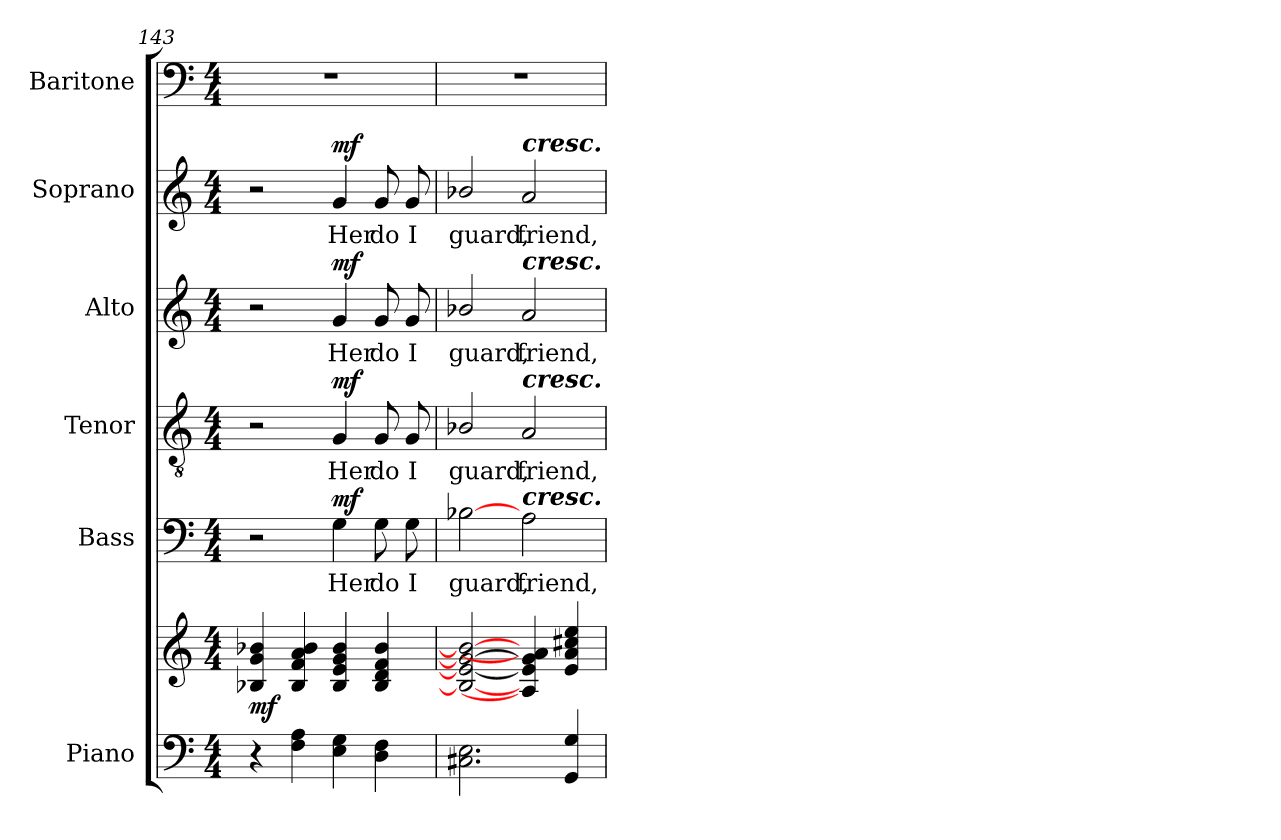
**kern	**kern	**dynam	**kern	**text	**dynam	**kern	**text	**dynam	**kern	**text	**dynam	**kern	**text	**dynam	**kern
*part6	*part6	*part6	*part5	*part5	*part5	*part4	*part4	*part4	*part3	*part3	*part3	*part2	*part2	*part2	*part1
*staff7	*staff6	*staff6/7	*staff5	*staff5	*staff5	*staff4	*staff4	*staff4	*staff3	*staff3	*staff3	*staff2	*staff2	*staff2	*staff1
*I"Piano	*	*	*I"Bass	*	*	*I"Tenor	*	*	*I"Alto	*	*	*I"Soprano	*	*	*I"Baritone
*	*	*	*I'B	*	*	*I'T	*	*	*I'A	*	*	*I'S	*	*	*
!!LO:LB:g=z
*clefF4	*clefG2	*	*clefF4	*	*	*clefGv2	*	*	*clefG2	*	*	*clefG2	*	*	*clefF4
*k[]	*k[]	*	*k[]	*	*	*k[]	*	*	*k[]	*	*	*k[]	*	*	*k[]
*C:	*C:	*	*C:	*	*	*C:	*	*	*C:	*	*	*C:	*	*	*C:
*M4/4	*M4/4	*	*M4/4	*	*	*M4/4	*	*	*M4/4	*	*	*M4/4	*	*	*M4/4
=143	=143	=143	=143	=143	=143	=143	=143	=143	=143	=143	=143	=143	=143	=143	=143
!	!	!LO:DY:b	!	!	!	!	!	!	!	!	!	!	!	!	!
4r	4B-X 4g 4b-X	mf	2r	.	.	2r	.	.	2r	.	.	2r	.	.	1r
4F 4A	4B- 4f 4a 4b-	.	.	.	.	.	.	.	.	.	.	.	.	.	.
!	!	!	!	!LO:LY:b	!LO:DY:b	!	!LO:LY:b	!LO:DY:b	!	!LO:LY:b	!LO:DY:b	!	!LO:LY:b	!LO:DY:b	!
4E 4G	4B- 4e 4g 4b-	.	4G	Her	mf	4G	Her	mf	4g	Her	mf	4g	Her	mf	.
!	!	!	!	!LO:LY:b	!	!	!LO:LY:b	!	!	!LO:LY:b	!	!	!LO:LY:b	!	!
4D 4F	4B- 4d 4f 4b-	.	8G	do	.	8G	do	.	8g	do	.	8g	do	.	.
!	!	!	!	!LO:LY:b	!	!	!LO:LY:b	!	!	!LO:LY:b	!	!	!LO:LY:b	!	!
.	.	.	8G	I	.	8G	I	.	8g	I	.	8g	I	.	.
=144	=144	=144	=144	=144	=144	=144	=144	=144	=144	=144	=144	=144	=144	=144	=144
!	!	!	!	!LO:LY:b	!	!	!LO:LY:b	!	!	!LO:LY:b	!	!	!LO:LY:b	!	!
2.C#X 2.E	2B-_ 2e_ 2g_ 2b-_	.	[2B-X	guard,	.	2B-X/	guard,	.	2b-X/	guard,	.	2b-X/	guard,	.	1r
!	!	!	!	!	!	!	!	!	!	!	!	!LO:TX:a:Bi:t=cresc.	!	!	!
!	!	!	!	!	!	!	!	!	!LO:TX:a:Bi:t=cresc.	!	!	!	!	!	!
!	!	!	!	!	!	!LO:TX:a:Bi:t=cresc.	!	!	!	!	!	!	!	!	!
!	!	!	!LO:TX:a:Bi:t=cresc.	!	!	!	!	!	!	!	!	!	!	!	!
!	!	!	!	!LO:LY:b	!	!	!LO:LY:b	!	!	!LO:LY:b	!	!	!LO:LY:b	!	!
.	4A] 4e] 4g] 4a]	.	2A	friend,	.	2A	friend,	.	2a	friend,	.	2a	friend,	.	.
4GG 4G	4e 4a 4cc#X 4ee	.	.	.	.	.	.	.	.	.	.	.	.	.	.
=	=	=	=	=	=	=	=	=	=	=	=	=	=	=	=
*-	*-	*-	*-	*-	*-	*-	*-	*-	*-	*-	*-	*-	*-	*-	*-
